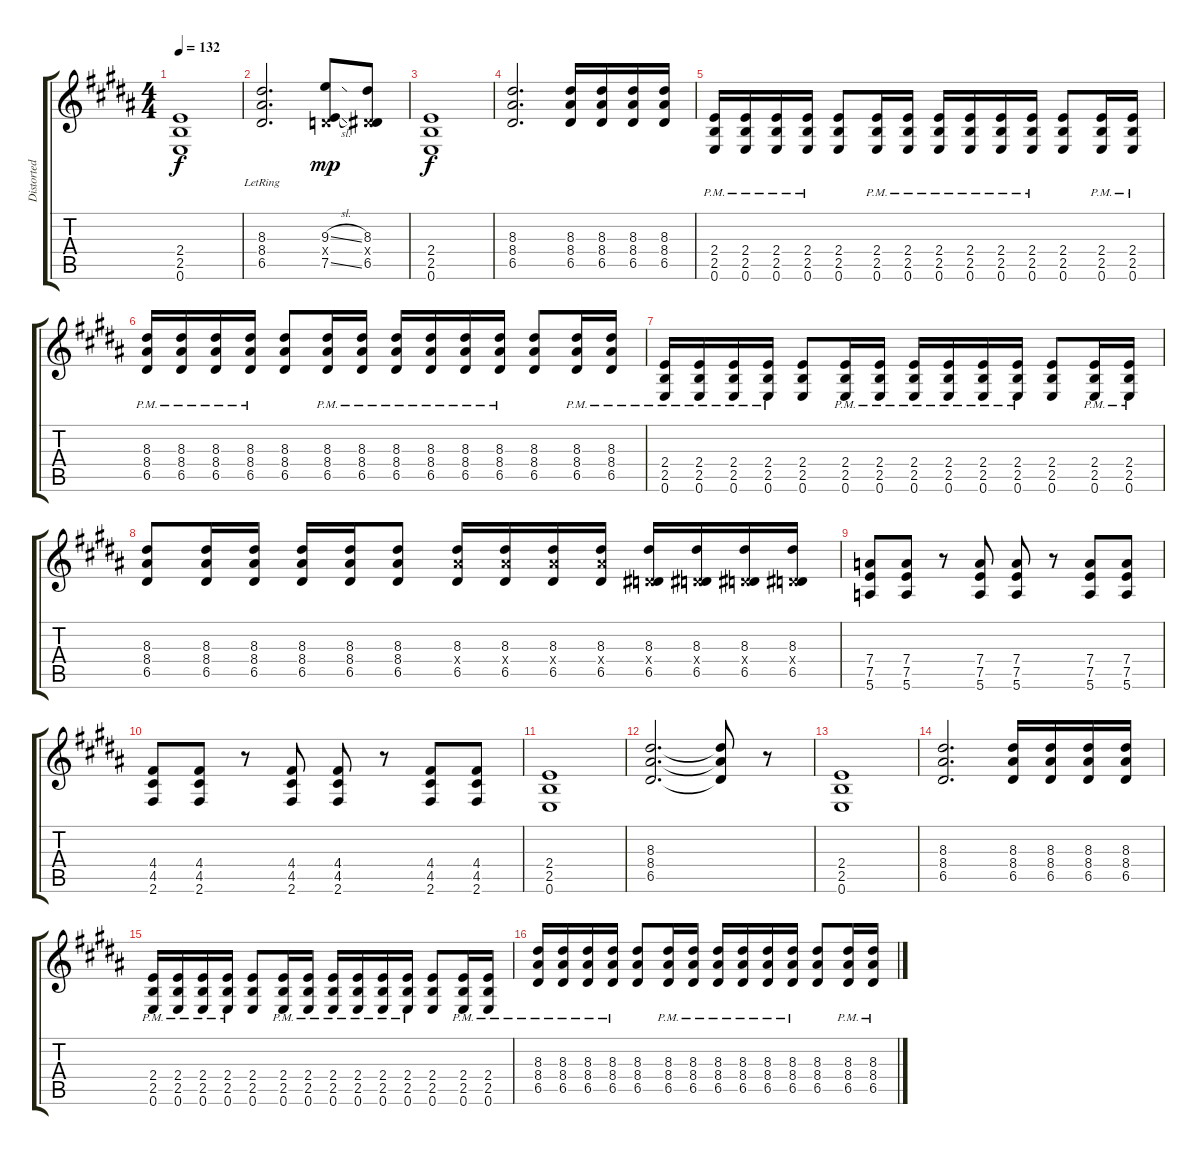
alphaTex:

\track ("Distorted Guitar (Matt Skiba)" "Distorted ") {instrument distortionguitar}
\staff {score tabs}
\tuning (E4 B3 G3 D3 A2 E2) {hide}
\ts (4 4)
\tempo 132
\clef g2
\ks b
(2.4 2.5 0.6).1{dy f} |
(8.3{lr} 8.4{lr} 6.5).2{d} (9.3{sl} 0.4{x} 7.5{sl}).8{dy mp} (8.3 0.4{x} 6.5).8 |
(2.4 2.5 0.6).1{dy f} |
(8.3 8.4 6.5).2{d} (8.3 8.4 6.5).16 (8.3 8.4 6.5).16 (8.3 8.4 6.5).16 (8.3 8.4 6.5).16 |
(2.4{pm} 2.5{pm} 0.6{pm}).16 (2.4{pm} 2.5{pm} 0.6{pm}).16 (2.4{pm} 2.5{pm} 0.6{pm}).16 (2.4{pm} 2.5{pm} 0.6{pm}).16 (2.4 2.5 0.6).8 (2.4{pm} 2.5{pm} 0.6{pm}).16 (2.4{pm} 2.5{pm} 0.6{pm}).16 (2.4{pm} 2.5{pm} 0.6{pm}).16 (2.4{pm} 2.5{pm} 0.6{pm}).16 (2.4{pm} 2.5{pm} 0.6{pm}).16 (2.4{pm} 2.5{pm} 0.6{pm}).16 (2.4 2.5 0.6).8 (2.4{pm} 2.5{pm} 0.6{pm}).16 (2.4{pm} 2.5{pm} 0.6{pm}).16 |
(8.3{pm} 8.4{pm} 6.5{pm}).16 (8.3{pm} 8.4{pm} 6.5{pm}).16 (8.3{pm} 8.4{pm} 6.5{pm}).16 (8.3{pm} 8.4{pm} 6.5{pm}).16 (8.3 8.4 6.5).8 (8.3{pm} 8.4{pm} 6.5{pm}).16 (8.3{pm} 8.4{pm} 6.5{pm}).16 (8.3{pm} 8.4{pm} 6.5{pm}).16 (8.3{pm} 8.4{pm} 6.5{pm}).16 (8.3{pm} 8.4{pm} 6.5{pm}).16 (8.3{pm} 8.4{pm} 6.5{pm}).16 (8.3 8.4 6.5).8 (8.3{pm} 8.4{pm} 6.5{pm}).16 (8.3{pm} 8.4{pm} 6.5{pm}).16 |
(2.4{pm} 2.5{pm} 0.6{pm}).16 (2.4{pm} 2.5{pm} 0.6{pm}).16 (2.4{pm} 2.5{pm} 0.6{pm}).16 (2.4{pm} 2.5{pm} 0.6{pm}).16 (2.4 2.5 0.6).8 (2.4{pm} 2.5{pm} 0.6{pm}).16 (2.4{pm} 2.5{pm} 0.6{pm}).16 (2.4{pm} 2.5{pm} 0.6{pm}).16 (2.4{pm} 2.5{pm} 0.6{pm}).16 (2.4{pm} 2.5{pm} 0.6{pm}).16 (2.4{pm} 2.5{pm} 0.6{pm}).16 (2.4 2.5 0.6).8 (2.4{pm} 2.5{pm} 0.6{pm}).16 (2.4{pm} 2.5{pm} 0.6{pm}).16 |
(8.3 8.4 6.5).8 (8.3 8.4 6.5).16 (8.3 8.4 6.5).16 (8.3 8.4 6.5).16 (8.3 8.4 6.5).16 (8.3 8.4 6.5).8 (8.3 8.4{x} 6.5).16 (8.3 8.4{x} 6.5).16 (8.3 8.4{x} 6.5).16 (8.3 8.4{x} 6.5).16 (8.3 0.4{x} 6.5).16 (8.3 0.4{x} 6.5).16 (8.3 0.4{x} 6.5).16 (8.3 0.4{x} 6.5).16 |
(7.4 7.5 5.6).8 (7.4 7.5 5.6).8 r.8 (7.4 7.5 5.6).8 (7.4 7.5 5.6).8 r.8 (7.4 7.5 5.6).8 (7.4 7.5 5.6).8 |
(4.4 4.5 2.6).8 (4.4 4.5 2.6).8 r.8 (4.4 4.5 2.6).8 (4.4 4.5 2.6).8 r.8 (4.4 4.5 2.6).8 (4.4 4.5 2.6).8 |
(2.4 2.5 0.6).1 |
(8.3 8.4 6.5).2{d} (8.3{t} 8.4{t} 6.5{t}).8 r.8 |
(2.4 2.5 0.6).1 |
(8.3 8.4 6.5).2{d} (8.3 8.4 6.5).16 (8.3 8.4 6.5).16 (8.3 8.4 6.5).16 (8.3 8.4 6.5).16 |
(2.4{pm} 2.5{pm} 0.6{pm}).16 (2.4{pm} 2.5{pm} 0.6{pm}).16 (2.4{pm} 2.5{pm} 0.6{pm}).16 (2.4{pm} 2.5{pm} 0.6{pm}).16 (2.4 2.5 0.6).8 (2.4{pm} 2.5{pm} 0.6{pm}).16 (2.4{pm} 2.5{pm} 0.6{pm}).16 (2.4{pm} 2.5{pm} 0.6{pm}).16 (2.4{pm} 2.5{pm} 0.6{pm}).16 (2.4{pm} 2.5{pm} 0.6{pm}).16 (2.4{pm} 2.5{pm} 0.6{pm}).16 (2.4 2.5 0.6).8 (2.4{pm} 2.5{pm} 0.6{pm}).16 (2.4{pm} 2.5{pm} 0.6{pm}).16 |
(8.3{pm} 8.4{pm} 6.5{pm}).16 (8.3{pm} 8.4{pm} 6.5{pm}).16 (8.3{pm} 8.4{pm} 6.5{pm}).16 (8.3{pm} 8.4{pm} 6.5{pm}).16 (8.3 8.4 6.5).8 (8.3{pm} 8.4{pm} 6.5{pm}).16 (8.3{pm} 8.4{pm} 6.5{pm}).16 (8.3{pm} 8.4{pm} 6.5{pm}).16 (8.3{pm} 8.4{pm} 6.5{pm}).16 (8.3{pm} 8.4{pm} 6.5{pm}).16 (8.3{pm} 8.4{pm} 6.5{pm}).16 (8.3 8.4 6.5).8 (8.3{pm} 8.4{pm} 6.5{pm}).16 (8.3{pm} 8.4{pm} 6.5{pm}).16
